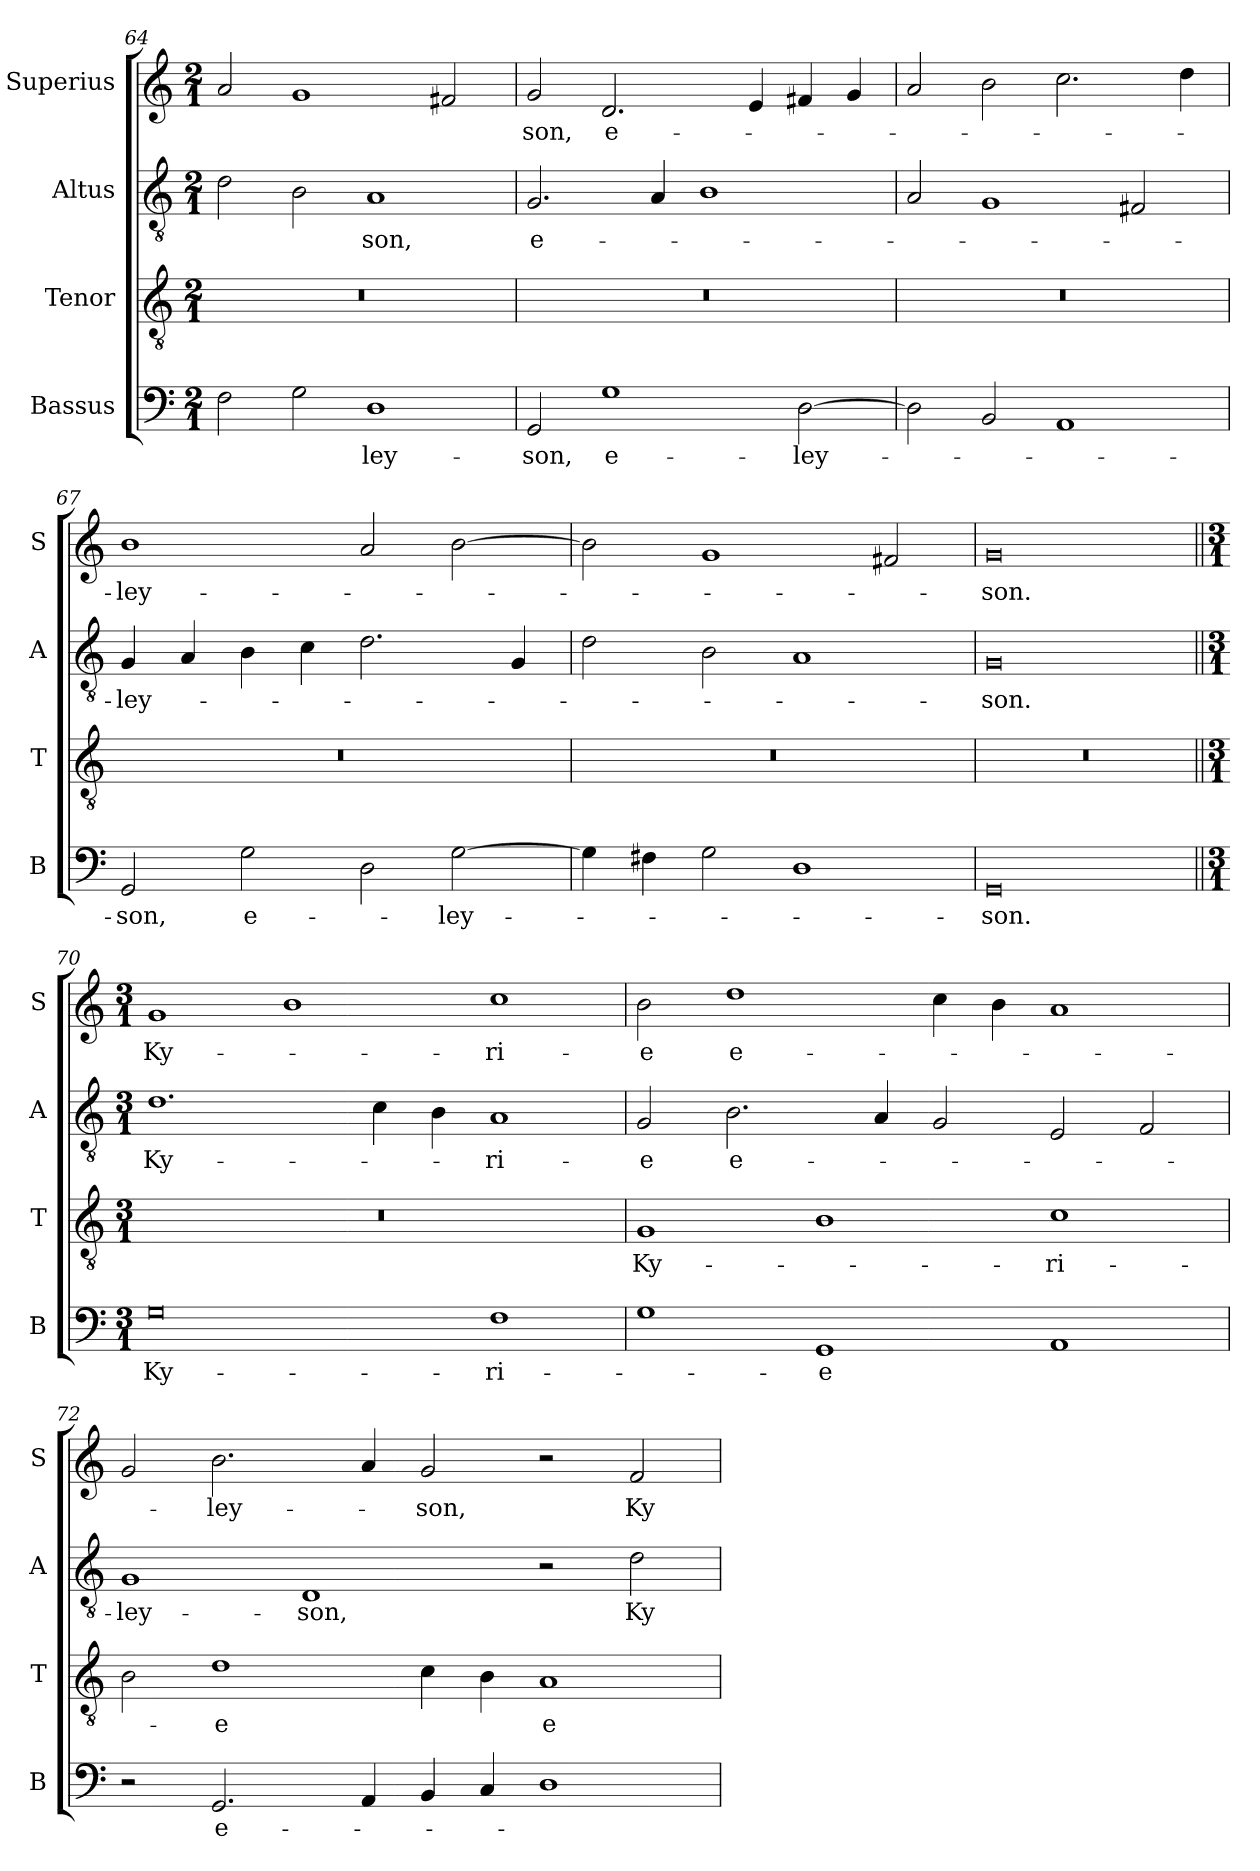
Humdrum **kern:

**kern	**text	**kern	**text	**kern	**text	**kern	**text
*part4	*part4	*part3	*part3	*part2	*part2	*part1	*part1
*staff4	*staff4	*staff3	*staff3	*staff2	*staff2	*staff1	*staff1
*I"Bassus	*	*I"Tenor	*	*I"Altus	*	*I"Superius	*
*I'B	*	*I'T	*	*I'A	*	*I'S	*
*clefF4	*	*clefGv2	*	*clefGv2	*	*clefG2	*
*k[]	*	*k[]	*	*k[]	*	*k[]	*
*M2/1	*	*M2/1	*	*M2/1	*	*M2/1	*
=64	=64	=64	=64	=64	=64	=64	=64
2F	.	0r	.	2d	.	2a	.
2G	.	.	.	2B	.	1g	.
!	!LO:LY:i	!	!	!	!LO:LY:i	!	!
1D	-ley-	.	.	1A	-son,	.	.
.	.	.	.	.	.	2f#X	.
=65	=65	=65	=65	=65	=65	=65	=65
!	!LO:LY:i	!	!	!	!	!	!LO:LY:i
2GG	-son,	0r	.	2.G	e-	2g	-son,
!	!LO:LY:i	!	!	!	!	!	!
1G	e-	.	.	.	.	2.d	e-
.	.	.	.	4A	.	.	.
.	.	.	.	1B	.	.	.
.	.	.	.	.	.	4e	.
!	!LO:LY:i	!	!	!	!	!	!
[2D	-ley-	.	.	.	.	4f#X	.
.	.	.	.	.	.	4g	.
=66	=66	=66	=66	=66	=66	=66	=66
2D]	.	0r	.	2A	.	2a	.
2BB	.	.	.	1G	.	2b	.
1AA	.	.	.	.	.	2.cc	.
.	.	.	.	2F#X	.	.	.
.	.	.	.	.	.	4dd	.
=67	=67	=67	=67	=67	=67	=67	=67
!	!LO:LY:i	!	!	!	!	!	!
2GG	-son,	0r	.	4G	-ley-	1b	-ley-
.	.	.	.	4A	.	.	.
2G	e-	.	.	4B	.	.	.
.	.	.	.	4c	.	.	.
2D	.	.	.	2.d	.	2a	.
[2G	-ley-	.	.	.	.	[2b	.
.	.	.	.	4G	.	.	.
=68	=68	=68	=68	=68	=68	=68	=68
4G]	.	0r	.	2d	.	2b]	.
4F#X	.	.	.	.	.	.	.
2G	.	.	.	2B	.	1g	.
1D	.	.	.	1A	.	.	.
.	.	.	.	.	.	2f#X	.
=69	=69	=69	=69	=69	=69	=69	=69
0GG	-son.	0r	.	0G	-son.	0g	-son.
=70||	=70||	=70||	=70||	=70||	=70||	=70||	=70||
*M3/1	*	*M3/1	*	*M3/1	*	*M3/1	*
0G	Ky-	0.r	.	1.d	Ky-	1g	Ky-
.	.	.	.	.	.	1b	.
.	.	.	.	4c	.	.	.
.	.	.	.	4B	.	.	.
1F	-ri-	.	.	1A	-ri-	1cc	-ri-
=71	=71	=71	=71	=71	=71	=71	=71
1G	.	1G	Ky-	2G	-e	2b	-e
!	!	!	!	!	!LO:LY:i	!	!LO:LY:i
.	.	.	.	2.B	e-	1dd	e-
1GG	-e	1B	.	.	.	.	.
.	.	.	.	4A	.	.	.
.	.	.	.	2G	.	4cc	.
.	.	.	.	.	.	4b	.
1AA	.	1c	-ri-	2E	.	1a	.
.	.	.	.	2F	.	.	.
=72	=72	=72	=72	=72	=72	=72	=72
!	!	!	!	!	!LO:LY:i	!	!
2r	.	2B	.	1G	-ley-	2g	.
!	!LO:LY:i	!	!	!	!	!	!LO:LY:i
2.GG	e-	1d	-e	.	.	2.b	-ley-
!	!	!	!	!	!LO:LY:i	!	!
.	.	.	.	1D	-son,	.	.
4AA	.	.	.	.	.	4a	.
!	!	!	!	!	!	!	!LO:LY:i
4BB	.	4c	.	.	.	2g	-son,
4C	.	4B	.	.	.	.	.
!	!	!	!LO:LY:i	!	!	!	!
1D	.	1A	e-	2r	.	2r	.
!	!	!	!	!	!LO:LY:i	!	!LO:LY:i
.	.	.	.	2d	Ky-	2f	Ky-
=	=	=	=	=	=	=	=
*-	*-	*-	*-	*-	*-	*-	*-
